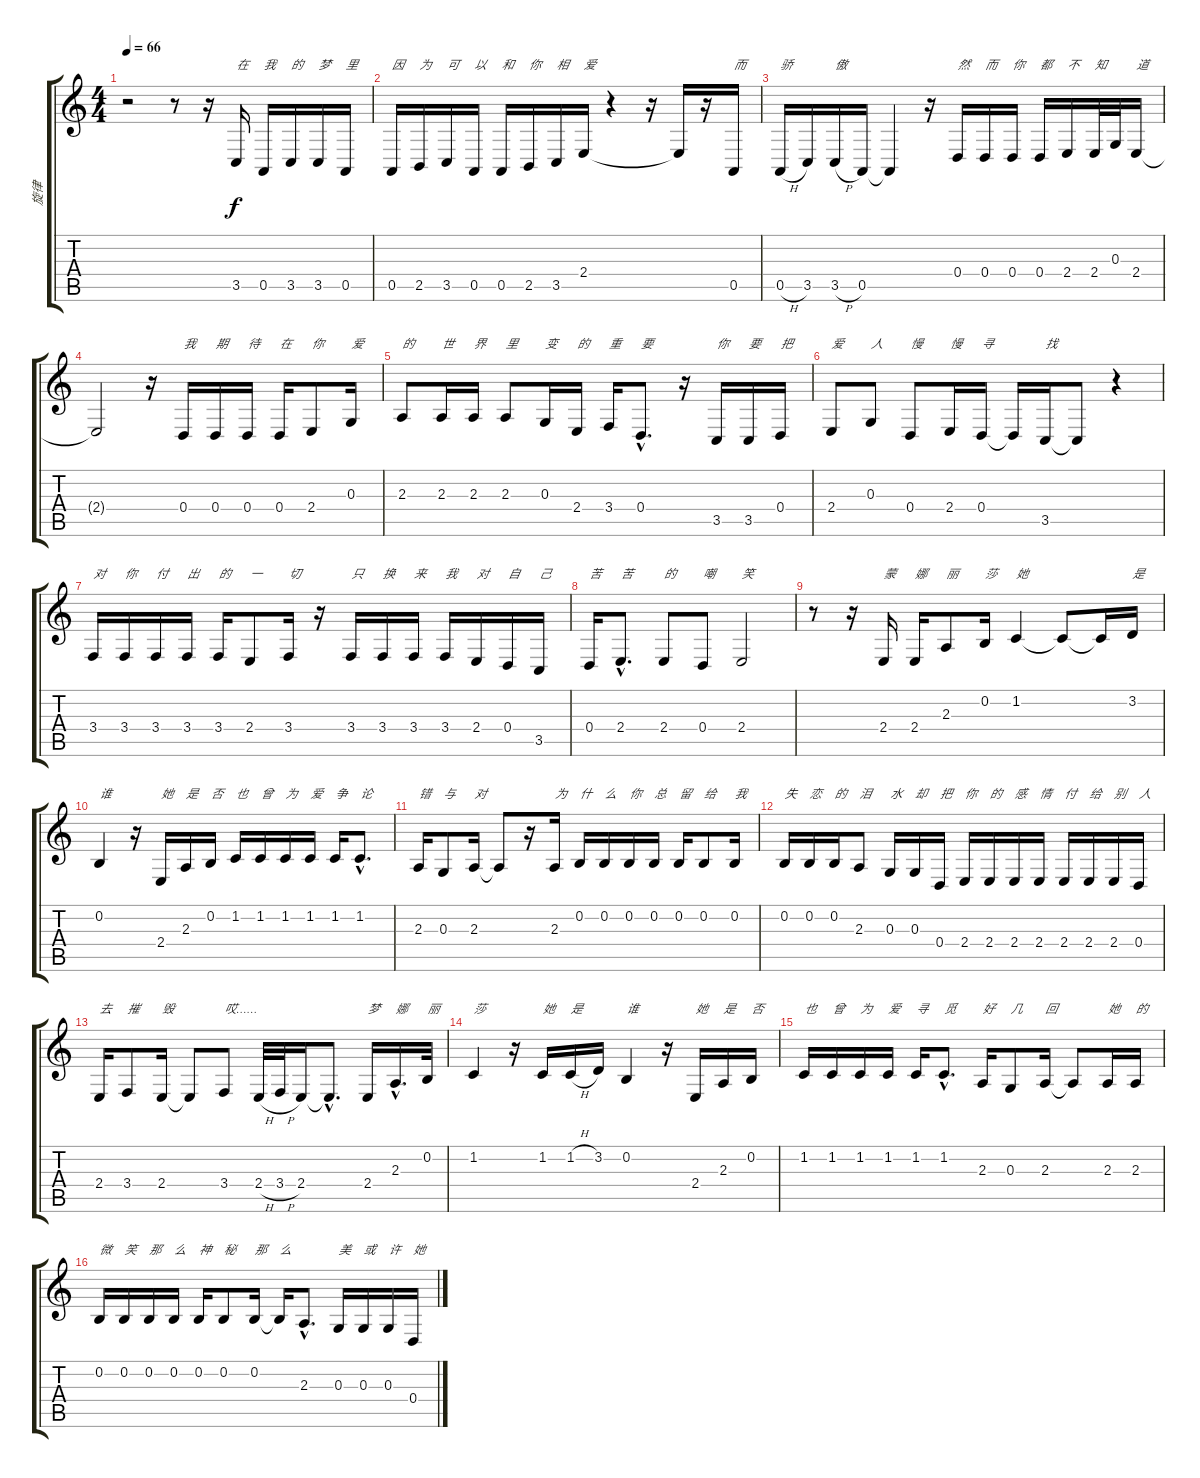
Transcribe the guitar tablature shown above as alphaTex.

\track ("旋律" "旋律") {instrument sopranosax}
\staff {score tabs}
\tuning (E4 B3 G3 D3 A2 E2) {hide}
\ts (4 4)
\tempo 66
\clef g2
\ks c
r.2{dy f} r.8 r.16 3.5.16{txt "在"} 0.5.16{txt "我"} 3.5.16{txt "的"} 3.5.16{txt "梦"} 0.5.16{txt "里"} |
0.5.16{txt "因"} 2.5.16{txt "为"} 3.5.16{txt "可"} 0.5.16{txt "以"} 0.5.16{txt "和 "} 2.5.16{txt "你"} 3.5.16{txt "相"} 2.4.16{txt "爱"} r.4 r.16 2.4{t}.16 r.16 0.5.16{txt "而"} |
0.5{h}.16{txt "骄"} 3.5.16 3.5{h}.16{txt "傲"} 0.5.16 0.5{t}.4 r.16 0.4.16{txt "然"} 0.4.16{txt "而"} 0.4.16{txt "你"} 0.4.16{txt "都"} 2.4.16{txt "不"} 2.4.32{txt "知"} 0.3.32 2.4.16{txt "道"} |
2.4{t}.2 r.16 0.4.16{txt "我 "} 0.4.16{txt "期"} 0.4.16{txt "待"} 0.4.16{txt "在"} 2.4.8{txt "你"} 0.3.16{txt "爱"} |
2.3.8{txt "的 "} 2.3.16{txt "世"} 2.3.16{txt "界"} 2.3.8{txt "里"} 0.3.16{txt "变"} 2.4.16{txt "的"} 3.4.16{txt "重"} 0.4{hac}.8{d txt "要"} r.16 3.5.16{txt "你"} 3.5.16{txt "要"} 0.4.16{txt "把"} |
2.4.8{txt "爱"} 0.3.8{txt "人"} 0.4.8{txt "慢"} 2.4.16{txt "慢"} 0.4.16{txt "寻"} 0.4{t}.16 3.5.16{txt "找"} 3.5{t}.8 r.4 |
3.4.16{txt "对"} 3.4.16{txt "你"} 3.4.16{txt "付"} 3.4.16{txt "出 "} 3.4.16{txt "的"} 2.4.8{txt "一"} 3.4.16{txt "切"} r.16 3.4.16{txt "只"} 3.4.16{txt "换"} 3.4.16{txt "来"} 3.4.16{txt "我"} 2.4.16{txt "对"} 0.4.16{txt "自"} 3.5.16{txt "己"} |
0.4.16{txt "苦"} 2.4{hac}.8{d txt "苦"} 2.4.8{txt "的"} 0.4.8{txt "嘲"} 2.4.2{txt "笑"} |
r.8 r.16 2.4.16{txt "蒙"} 2.4.16{txt "娜"} 2.3.8{txt "丽"} 0.2.16{txt "莎"} 1.2.4{txt "她"} 1.2{t}.8 1.2{t}.16 3.2.16{txt "是"} |
0.2.4{txt "谁"} r.16 2.4.16{txt "她"} 2.3.16{txt "是"} 0.2.16{txt "否"} 1.2.16{txt "也"} 1.2.16{txt "曾"} 1.2.16{txt "为"} 1.2.16{txt "爱"} 1.2.16{txt "争"} 1.2{hac}.8{d txt "论"} |
2.3.16{txt "错"} 0.3.8{txt "与"} 2.3.16{txt "对"} 2.3{t}.8 r.16 2.3.16{txt "为"} 0.2.16{txt "什"} 0.2.16{txt "么"} 0.2.16{txt "你"} 0.2.16{txt "总"} 0.2.16{txt "留"} 0.2.8{txt "给"} 0.2.16{txt "我"} |
0.2.16{txt "失"} 0.2.16{txt "恋"} 0.2.16{txt "的"} 2.3.8{txt "泪"} 0.3.16{txt "水"} 0.3.16{txt "却"} 0.4.16{txt "把"} 2.4.16{txt "你"} 2.4.16{txt "的"} 2.4.16{txt "感"} 2.4.16{txt "情"} 2.4.16{txt "付"} 2.4.16{txt "给"} 2.4.16{txt "别"} 0.4.16{txt "人"} |
2.4.16{txt "去"} 3.4.8{txt "摧"} 2.4.16{txt "毁"} 2.4{t}.8 3.4.8{txt "哎……"} 2.4{h}.32 3.4{h}.32 2.4.16 2.4{hac t}.8{d} 2.4.16{txt "梦"} 2.3{hac}.16{d txt "娜"} 0.2.32{txt "丽"} |
1.2.4{txt "莎"} r.16 1.2.16{txt "她"} 1.2{h}.16{txt "是"} 3.2.16 0.2.4{txt "谁"} r.16 2.4.16{txt "她"} 2.3.16{txt "是"} 0.2.16{txt "否"} |
1.2.16{txt "也"} 1.2.16{txt "曾"} 1.2.16{txt "为"} 1.2.16{txt "爱"} 1.2.16{txt "寻"} 1.2{hac}.8{d txt "觅"} 2.3.16{txt "好"} 0.3.8{txt "几"} 2.3.16{txt "回"} 2.3{t}.8 2.3.16{txt "她"} 2.3.16{txt "的"} |
0.2.16{txt "微"} 0.2.16{txt "笑"} 0.2.16{txt "那"} 0.2.16{txt "么 "} 0.2.16{txt "神"} 0.2.8{txt "秘"} 0.2.16{txt "那"} 0.2{t}.16{txt "么"} 2.3{hac}.8{d} 0.3.16{txt "美"} 0.3.16{txt "或"} 0.3.16{txt "许"} 0.4.16{txt "她"}
